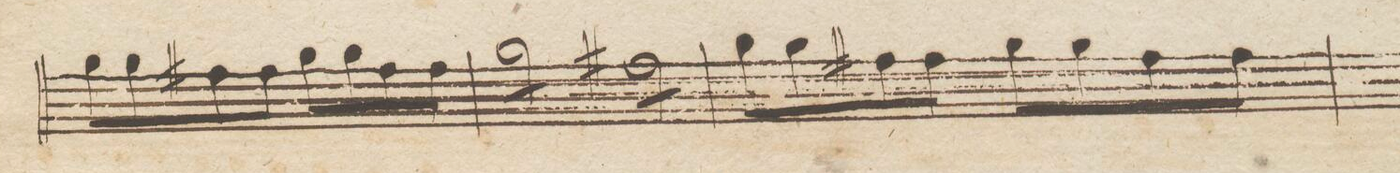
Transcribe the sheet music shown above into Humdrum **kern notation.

**kern	**dynam
*I"Viole.	*
*clefC3	*
*k[]	*
*met(c|)	*
*M2/2	*
8a\L	.
8a\	.
8g#X\	.
8g#\J	.
8a\L	.
8a\	.
8g#\	.
8g#\J	.
=176	=176
*tremolo	*
8a\L	.
8a\	.
8a\	.
8a\J	.
8g#X\L	.
8g#\	.
8g#\	.
8g#\J	.
=177	=177
*Xtremolo	*
8a\L	.
8a\	.
8g#X\	.
8g#\J	.
8a\L	.
8a\	.
8g#\	.
8g#\J	.
=178	=178
*-	*-
